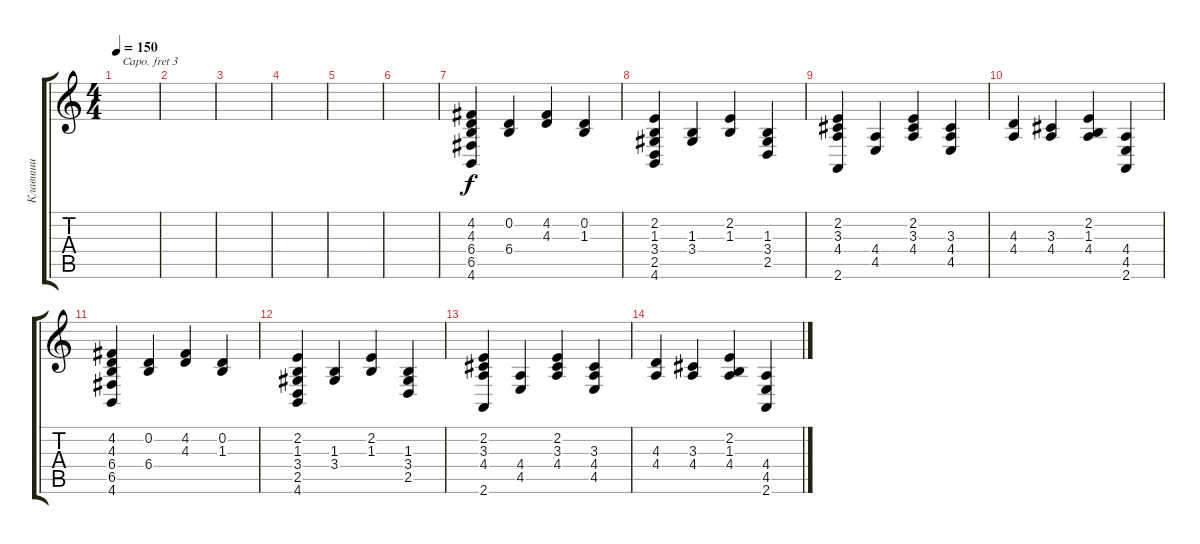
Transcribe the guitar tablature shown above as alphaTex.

\track ("Клавиши" "Клавиши") {instrument electricgrandpiano}
\staff {score tabs}
\capo 3
\tuning (E4 B3 G3 D3 A2 E2) {hide}
\ts (4 4)
\tempo 150
\clef g2
\ks c
|
|
|
|
|
|
(4.2 4.3 6.4 6.5 4.6).4 (0.2 6.4).4 (4.2 4.3).4 (0.2 1.3).4 |
(2.2 1.3 3.4 2.5 4.6).4 (1.3 3.4).4 (2.2 1.3).4 (1.3 3.4 2.5).4 |
(2.2 3.3 4.4 2.6).4 (4.4 4.5).4 (2.2 3.3 4.4).4 (3.3 4.4 4.5).4 |
(4.3 4.4).4 (3.3 4.4).4 (2.2 1.3 4.4).4 (4.4 4.5 2.6).4 |
(4.2 4.3 6.4 6.5 4.6).4 (0.2 6.4).4 (4.2 4.3).4 (0.2 1.3).4 |
(2.2 1.3 3.4 2.5 4.6).4 (1.3 3.4).4 (2.2 1.3).4 (1.3 3.4 2.5).4 |
(2.2 3.3 4.4 2.6).4 (4.4 4.5).4 (2.2 3.3 4.4).4 (3.3 4.4 4.5).4 |
(4.3 4.4).4 (3.3 4.4).4 (2.2 1.3 4.4).4 (4.4 4.5 2.6).4
